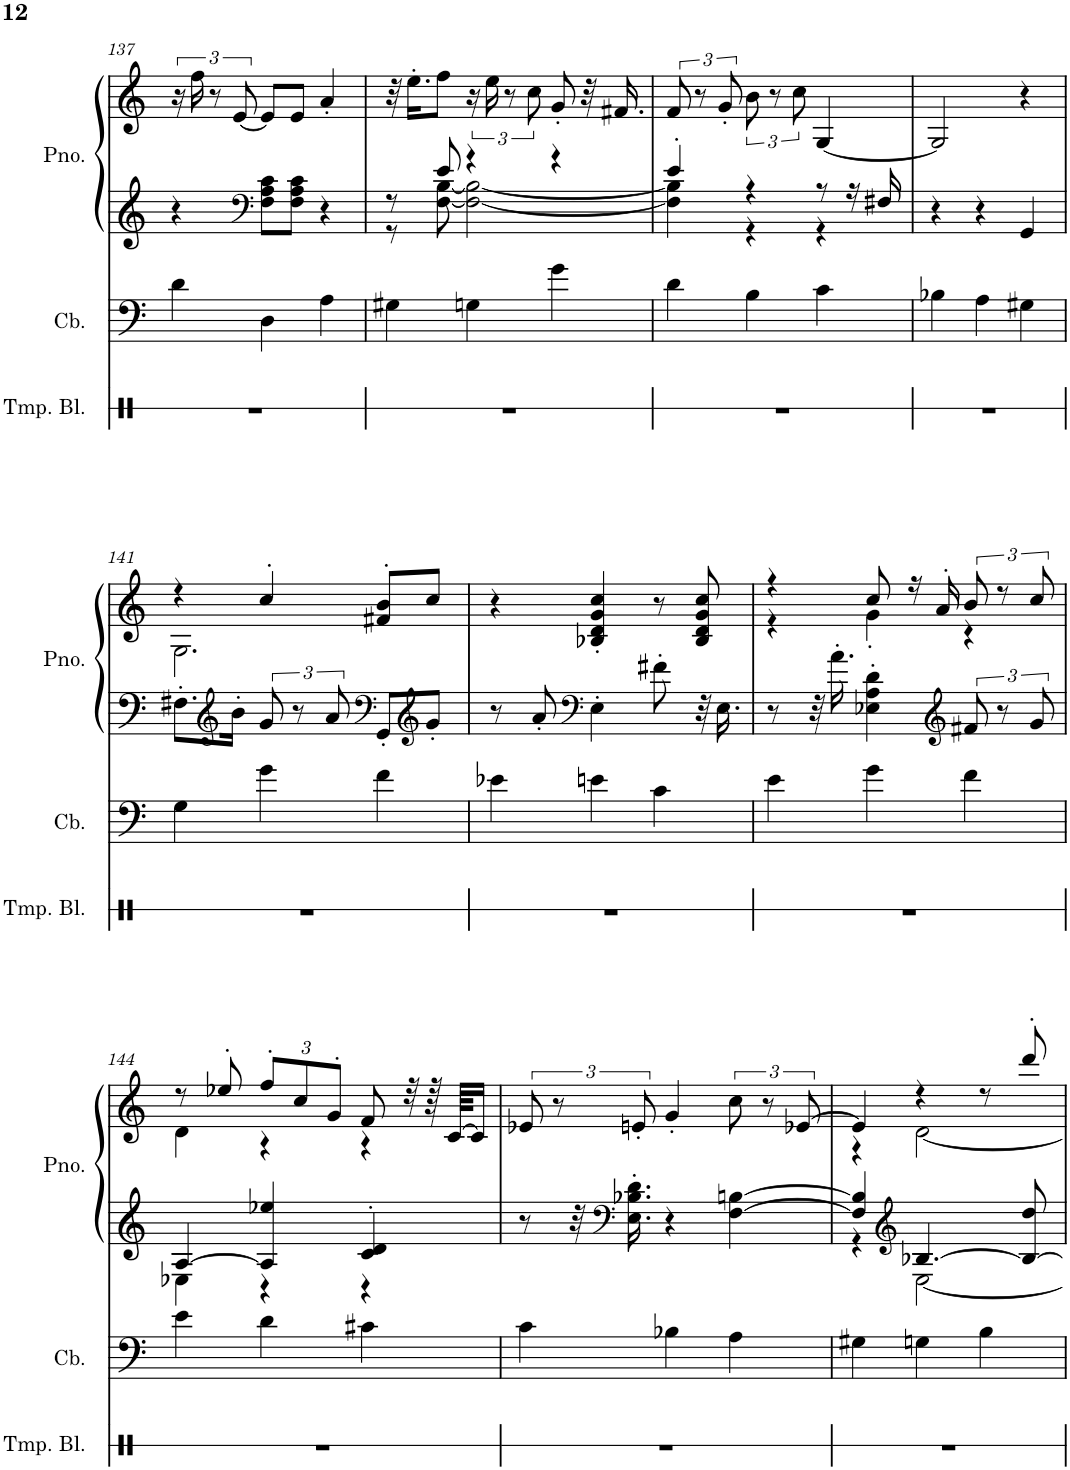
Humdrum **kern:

**kern	**kern	**kern	**kern
*part3	*part2	*part1	*part1
*staff4	*staff3	*staff2	*staff1
*I"Temple Blocks	*I"Contrabass	*I"Piano, untitled	*
*I'Tmp. Bl.	*I'Cb.	*I'Pno.	*
!!LO:PB:g=z
*clefX	*clefF4	*clefF4	*clefF4
*	*Trd7c12	*	*
*k[]	*k[]	*k[]	*k[]
*M3/4	*M3/4	*M3/4	*M3/4
=137	=137	=137	=137
2.r	4d\	4r	24r
.	.	.	24ff\
.	.	.	12r
.	.	.	[12e/
*	*	*clefF4	*
.	4D\	8F\ 8A\ 8c\L	8e/L]
.	.	8F\ 8A\ 8c\J	8e/J
.	4A\	4r	4a'/
=138	=138	=138	=138
*	*	*^	*
2.r	4G#X\	8r	8r	32r
.	.	.	.	16.ee'\KL
.	.	8e/	[8F\ [8B\	8ff\J
.	4Gn\	4r	2F\_ 2B\_	24r
.	.	.	.	24ee\
.	.	.	.	12r
.	.	.	.	12cc\
.	4g\	4r	.	8g'/
.	.	.	.	32r
.	.	.	.	16.f#X/
=139	=139	=139	=139	=139
2.r	4d\	4e'/	4F\] 4B\]	12f/
.	.	.	.	12r
.	.	.	.	12g'/
.	4B\	4r	4r	12b\
.	.	.	.	12r
.	.	.	.	12cc\
.	4c\	8r	4r	[4G/
.	.	16r	.	.
.	.	16F#X/	.	.
*	*	*v	*v	*
=140	=140	=140	=140
2.r	4B-X\	4r	2G/]
.	4A\	4r	.
.	4G#X\	4GG/	4r
!!LO:LB:g=z
=141	=141	=141	=141
*	*	*	*^
2.r	4G\	8.F#X'\L	4r	2.G\
*	*	*clefG2	*	*
.	.	16b'\Jk	.	.
.	4g\	12g/	4cc'/	.
.	.	12r	.	.
.	.	12a/	.	.
*	*	*clefF4	*	*
.	4f\	8GG'/L	8f#X/' 8b/'L	.
*	*	*clefG2	*	*
.	.	8g'/J	8cc/J	.
*	*	*	*v	*v
=142	=142	=142	=142
2.r	4e-X\	8r	4r
.	.	8a'/	.
*	*	*clefF4	*
.	4en\	4E'\	4B-X/' 4d/' 4g/' 4cc/'
.	4c\	8f#X'\	8r
.	.	32r	8B-/ 8d/ 8g/ 8cc/
.	.	16.E\	.
=143	=143	=143	=143
*	*	*	*^
2.r	4e\	8r	4r	4r
.	.	32r	.	.
.	.	16.a'\	.	.
.	4g\	4E-X\' 4A\' 4d\'	8cc/	4g'\
.	.	.	16r	.
.	.	.	16a'/	.
*	*	*clefG2	*	*
.	4f\	12f#X/	12b/	4r
.	.	12r	12r	.
.	.	12g/	12cc/	.
!!LO:LB:g=z	!!
=144	=144	=144	=144	=144
*	*	*^	*	*
2.r	4e\	[4A/	4E-X\	8r	4d\
.	.	.	.	8ee-X'/	.
*	*	*	*	*Xbrackettup	*
.	4d\	4A/] 4ee-X/	4r	12ff'/L	4r
.	.	.	.	12cc/	.
.	.	.	.	12g'/J	.
.	4c#X\	4c/' 4d/'	4r	8f/	4r
.	.	.	.	32r	.
.	.	.	.	64r	.
.	.	.	.	[64c/KKLL	.
.	.	.	.	16c/JJ]	.
*	*	*v	*v	*	*
*	*	*	*v	*v
=145	=145	=145	=145
*	*	*	*brackettup
2.r	4c\	8r	12e-X/
.	.	.	12r
.	.	32r	.
*	*	*clefF4	*
.	.	16.E\' 16.B-X\' 16.d\'	.
.	.	.	12en'/
.	4B-X\	4r	4g'/
.	4A\	[4F\ [4Bn\	12cc\
.	.	.	12r
.	.	.	[12e-X/
=146	=146	=146	=146
*	*	*^	*^
2.r	4G#X\	4F/] 4B/]	4r	4e-/]	4r
*	*	*clefG2	*	*	*
.	4Gn\	[4.B-X/	[2E\	4r	[2d\
.	4B\	.	.	8r	.
.	.	8B-/_ 8dd/	.	8ddd'/	.
*	*	*v	*v	*	*
*	*	*	*v	*v
=	=	=	=
*-	*-	*-	*-
